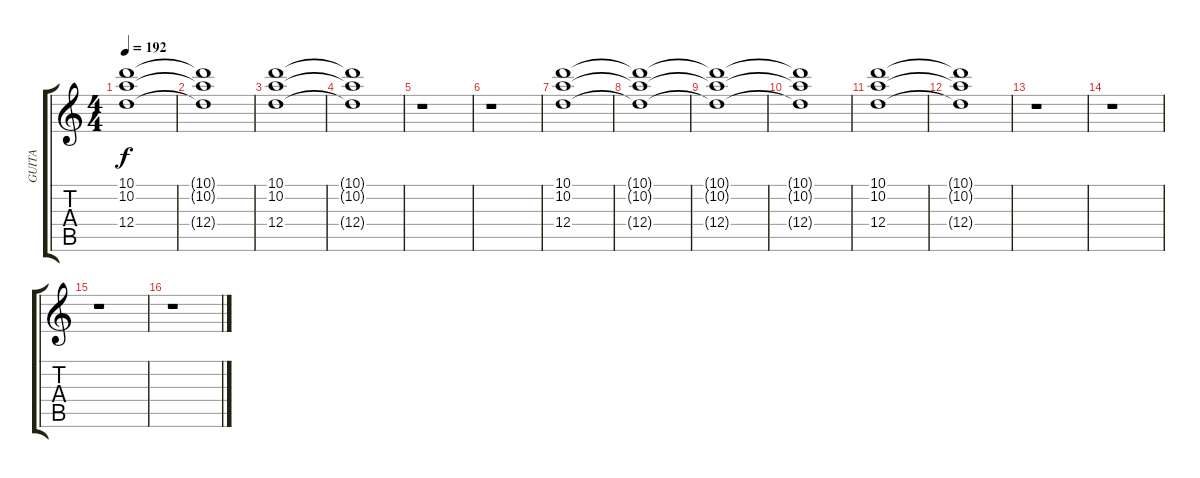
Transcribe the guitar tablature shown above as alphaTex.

\track ("     GUITAR" "     GUITA") {instrument distortionguitar}
\staff {score tabs}
\tuning (E4 B3 G3 D3 A2 E2) {hide}
\ts (4 4)
\tempo 192
\clef g2
\ks c
(10.1{t} 10.2{t} 12.4{t}).1{dy f} |
(10.1{t} 10.2{t} 12.4{t}).1 |
(10.1 10.2 12.4).1 |
(10.1{t} 10.2{t} 12.4{t}).1 |
r.1 |
r.1 |
(10.1 10.2 12.4).1 |
(10.1{t} 10.2{t} 12.4{t}).1 |
(10.1{t} 10.2{t} 12.4{t}).1 |
(10.1{t} 10.2{t} 12.4{t}).1 |
(10.1 10.2 12.4).1 |
(10.1{t} 10.2{t} 12.4{t}).1 |
r.1 |
r.1 |
r.1 |
r.1
